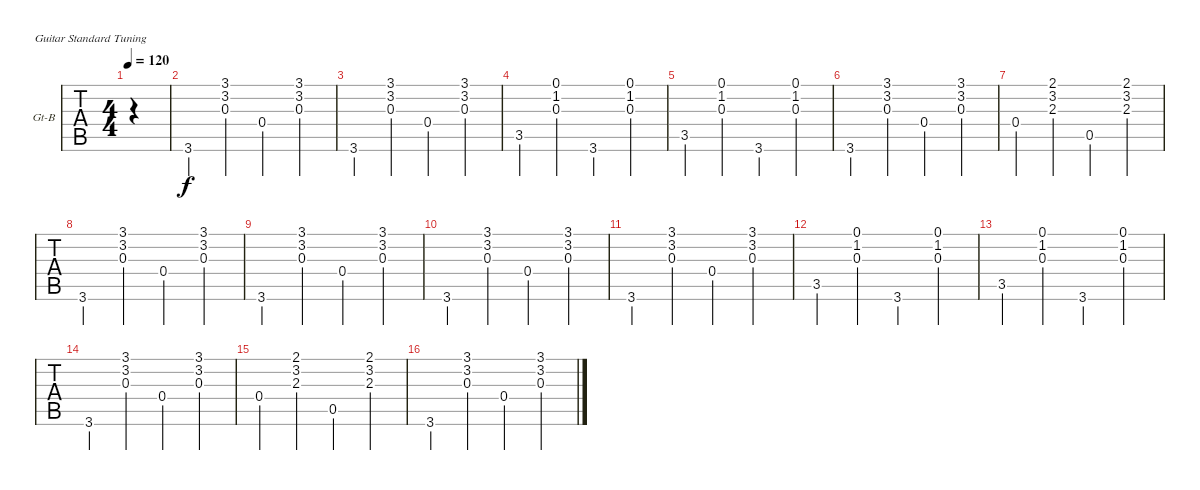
\bracketExtendMode groupsimilarinstruments
\firstSystemTrackNameOrientation horizontal
\otherSystemsTrackNameOrientation horizontal
\track ("Guitar Backup" "Gt-B") {instrument acousticguitarsteel}
\staff {tabs}
\tuning (E4 B3 G3 D3 A2 E2)
\ts (4 4)
\tempo 120
\clef g2
\scale
0.487395
\ks c
|
\scale
0.256303 3.6.4 (0.3 3.1 3.2).4 0.4.4 (0.3 3.2 3.1).4 |
\scale
0.256303 3.6.4 (0.3 3.1 3.2).4 0.4.4 (0.3 3.2 3.1).4 |
\scale
0.333333 3.5.4 (0.3 1.2 0.1).4 3.6.4 (0.3 1.2 0.1).4 |
\scale
0.333333 3.5.4 (0.3 1.2 0.1).4 3.6.4 (0.3 1.2 0.1).4 |
\scale
0.333333 3.6.4 (0.3 3.1 3.2).4 0.4.4 (0.3 3.2 3.1).4 |
\scale
0.333333 0.4.4 (2.3 3.2 2.1).4 0.5.4 (2.3 3.2 2.1).4 |
\scale
0.333333 3.6.4 (0.3 3.1 3.2).4 0.4.4 (0.3 3.2 3.1).4 |
\scale
0.333333 3.6.4 (0.3 3.1 3.2).4 0.4.4 (0.3 3.2 3.1).4 |
\scale
0.333333 3.6.4 (0.3 3.1 3.2).4 0.4.4 (0.3 3.2 3.1).4 |
\scale
0.333333 3.6.4 (0.3 3.1 3.2).4 0.4.4 (0.3 3.2 3.1).4 |
\scale
0.333333 3.5.4 (0.3 1.2 0.1).4 3.6.4 (0.3 1.2 0.1).4 |
\scale
0.333333 3.5.4 (0.3 1.2 0.1).4 3.6.4 (0.3 1.2 0.1).4 |
\scale
0.333333 3.6.4 (0.3 3.1 3.2).4 0.4.4 (0.3 3.2 3.1).4 |
\scale
0.333333 0.4.4 (2.3 3.2 2.1).4 0.5.4 (2.3 3.2 2.1).4 |
3.6.4 (0.3 3.1 3.2).4 0.4.4 (0.3 3.2 3.1).4
